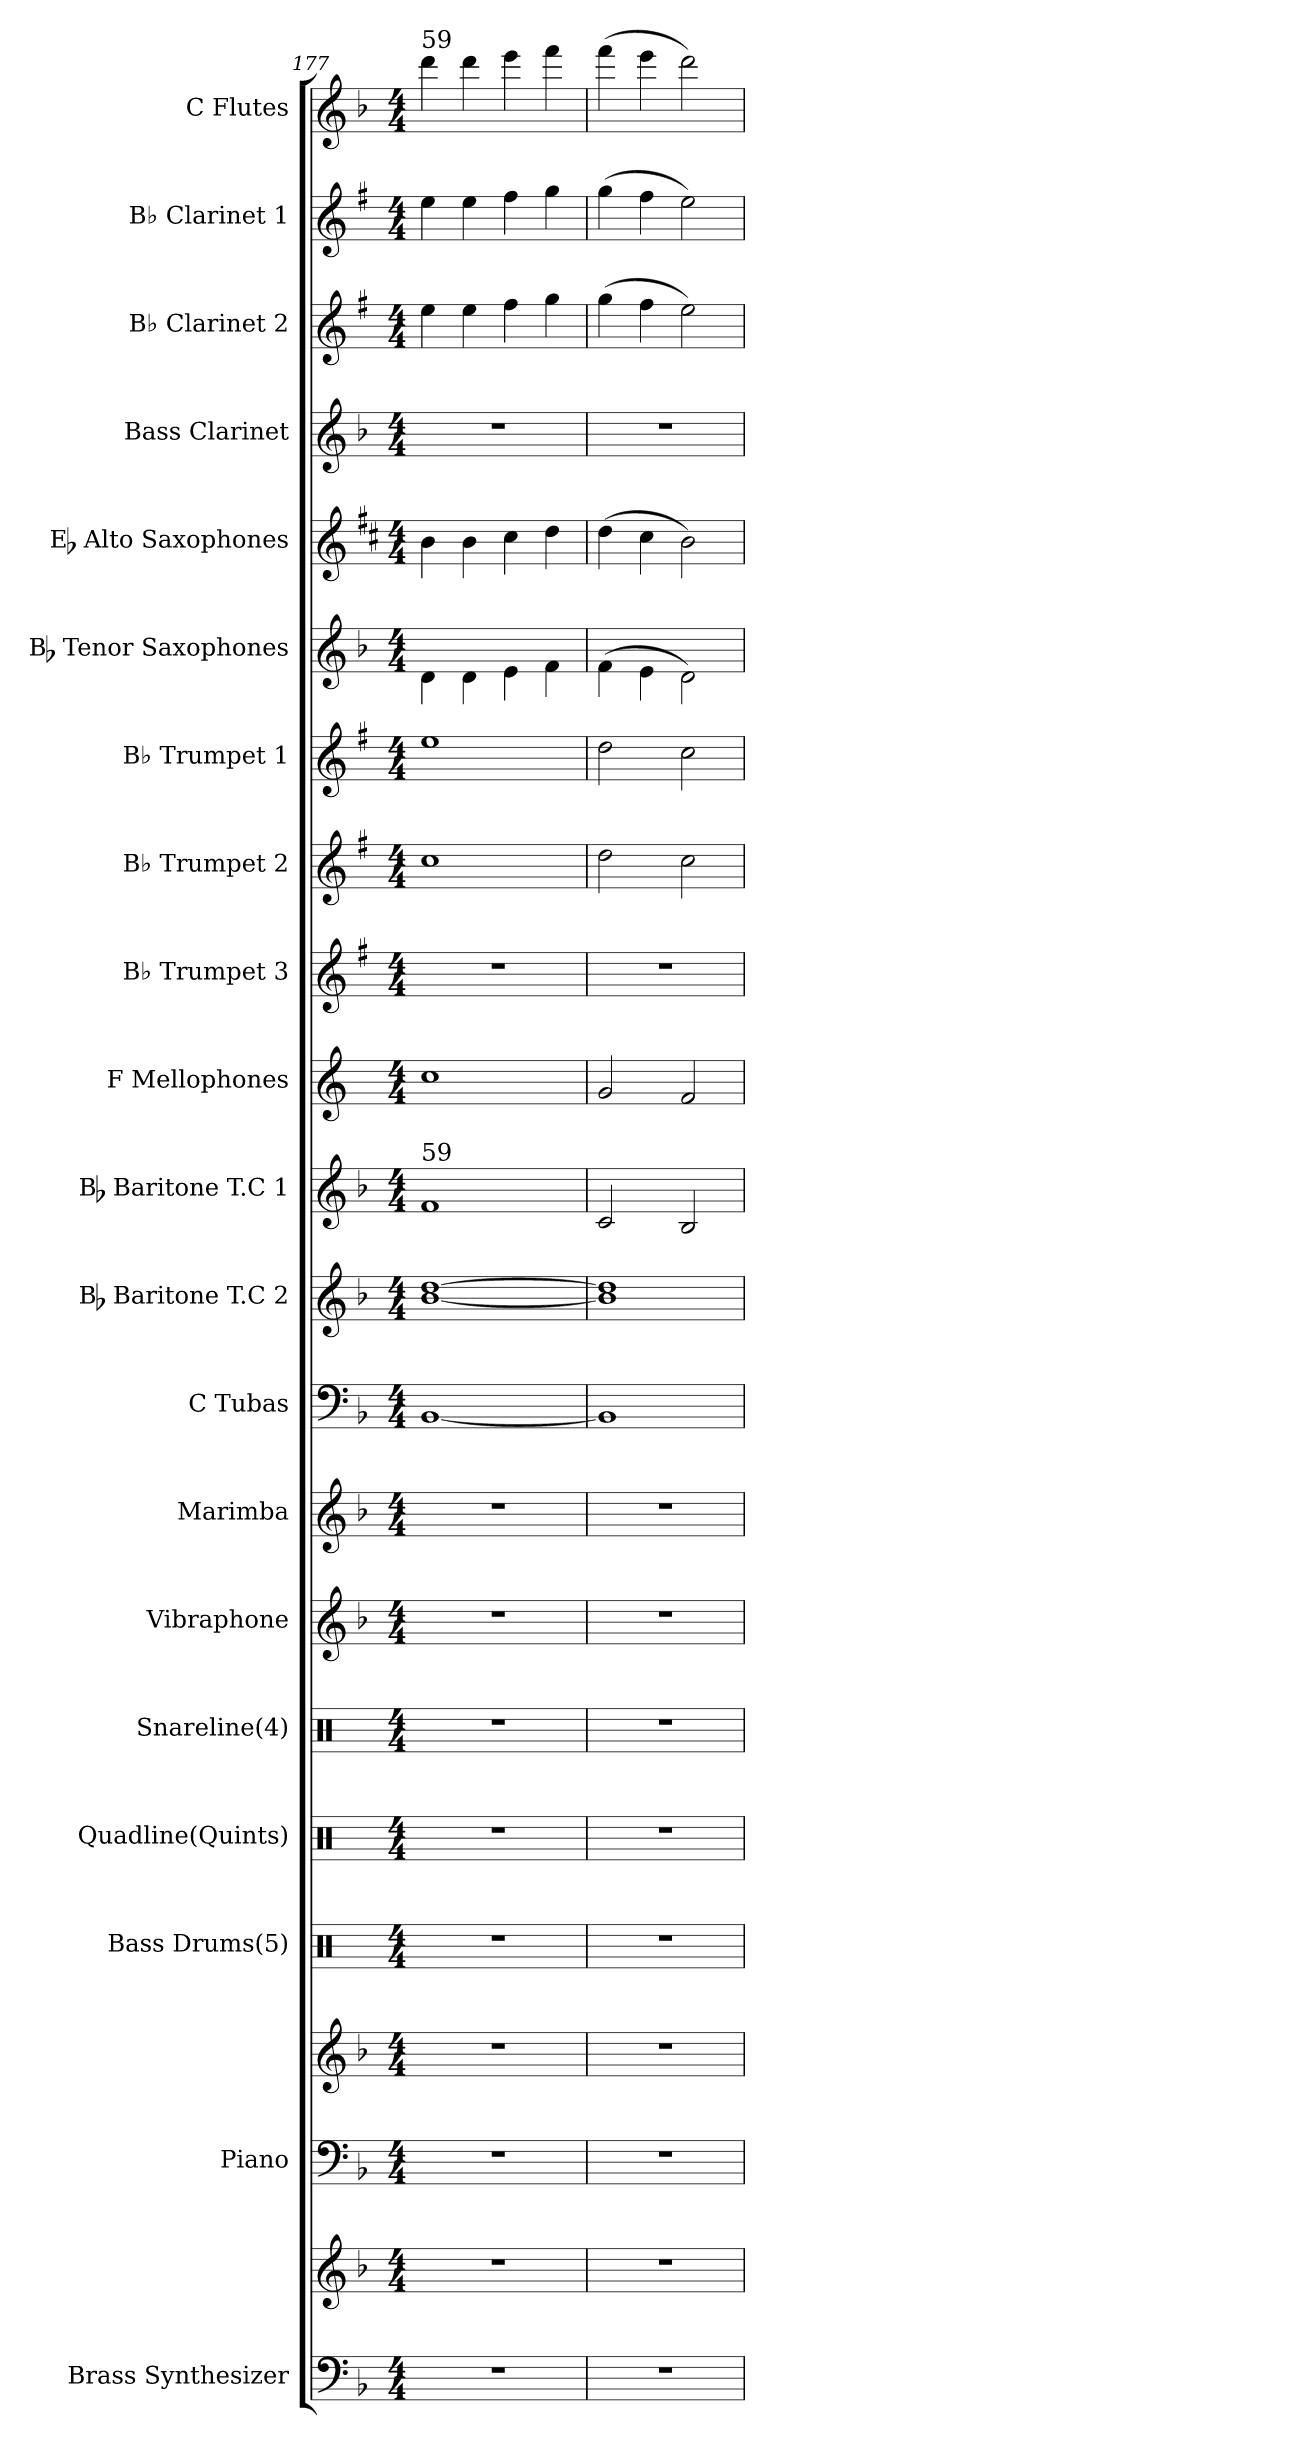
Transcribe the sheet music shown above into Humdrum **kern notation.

**kern	**kern	**kern	**kern	**kern	**kern	**kern	**kern	**kern	**kern	**kern	**kern	**kern	**kern	**kern	**kern	**kern	**kern	**kern	**kern	**kern	**kern
*part20	*part20	*part19	*part19	*part18	*part17	*part16	*part15	*part14	*part13	*part12	*part11	*part10	*part9	*part8	*part7	*part6	*part5	*part4	*part3	*part2	*part1
*staff22	*staff21	*staff20	*staff19	*staff18	*staff17	*staff16	*staff15	*staff14	*staff13	*staff12	*staff11	*staff10	*staff9	*staff8	*staff7	*staff6	*staff5	*staff4	*staff3	*staff2	*staff1
*I"Brass Synthesizer	*	*I"Piano	*	*I"Bass Drums(5)	*I"Quadline(Quints)	*I"Snareline(4)	*I"Vibraphone	*I"Marimba	*I"C Tubas	*I"Bb Baritone T.C 2	*I"Bb Baritone T.C 1	*I"F Mellophones	*I"B♭ Trumpet 3	*I"B♭ Trumpet 2	*I"B♭ Trumpet 1	*I"Bb Tenor Saxophones	*I"Eb Alto Saxophones	*I"Bass Clarinet	*I"B♭ Clarinet 2	*I"B♭ Clarinet 1	*I"C Flutes
*I'Synth.	*	*I'Pno.	*	*I'BD	*	*	*	*I'Marimba	*I'Tubas	*I'Baritone T.C 2	*I'Baritone T.C 1	*I'Mello	*I'B♭ Tpt. 3	*I'B♭ Tpt. 2	*I'B♭ Tpt. 1	*I'Tenor Saxes	*I'Alto Saxes	*I'B. Cl.	*I'B♭ Cl. 2	*I'B♭ Cl. 1	*I'Flutes
!!LO:PB:g=z
*clefF4	*clefG2	*clefF4	*clefG2	*clefX	*clefX	*clefX	*clefG2	*clefG2	*clefF4	*clefG2	*clefG2	*clefG2	*clefG2	*clefG2	*clefG2	*clefG2	*clefG2	*clefG2	*clefG2	*clefG2	*clefG2
*	*	*	*	*	*	*	*	*	*	*ITrd8c14	*ITrd8c14	*ITrd4c7	*ITrd1c2	*ITrd1c2	*ITrd1c2	*ITrd8c14	*ITrd5c9	*ITrd8c14	*ITrd1c2	*ITrd1c2	*
*k[b-]	*k[b-]	*k[b-]	*k[b-]	*k[]	*k[]	*k[]	*k[b-]	*k[b-]	*k[b-]	*k[b-]	*k[b-]	*k[b-]	*k[b-]	*k[b-]	*k[b-]	*k[b-]	*k[b-]	*k[b-]	*k[b-]	*k[b-]	*k[b-]
*M4/4	*M4/4	*M4/4	*M4/4	*M4/4	*M4/4	*M4/4	*M4/4	*M4/4	*M4/4	*M4/4	*M4/4	*M4/4	*M4/4	*M4/4	*M4/4	*M4/4	*M4/4	*M4/4	*M4/4	*M4/4	*M4/4
=177	=177	=177	=177	=177	=177	=177	=177	=177	=177	=177	=177	=177	=177	=177	=177	=177	=177	=177	=177	=177	=177
!	!	!	!	!	!	!	!	!	!	!	!	!	!	!	!	!	!	!	!	!	!LO:TX:a:t=59
!	!	!	!	!	!	!	!	!	!	!	!LO:TX:a:t=59	!	!	!	!	!	!	!	!	!	!
1r	1r	1r	1r	1r	1r	1r	1r	1r	[1BB-	[1B- [1d	1F	1f	1r	1b-	1dd	4D\	4d\	1r	4dd\	4dd\	4ddd\
.	.	.	.	.	.	.	.	.	.	.	.	.	.	.	.	4D\	4d\	.	4dd\	4dd\	4ddd\
.	.	.	.	.	.	.	.	.	.	.	.	.	.	.	.	4E\	4e\	.	4ee\	4ee\	4eee\
.	.	.	.	.	.	.	.	.	.	.	.	.	.	.	.	4F\	4f\	.	4ff\	4ff\	4fff\
!!LO:PB:g=z
=178	=178	=178	=178	=178	=178	=178	=178	=178	=178	=178	=178	=178	=178	=178	=178	=178	=178	=178	=178	=178	=178
1r	1r	1r	1r	1r	1r	1r	1r	1r	1BB-]	1B-] 1d]	2C/	2c/	1r	2cc\	2cc\	(4F\	(4f\	1r	(4ff\	(4ff\	(4fff\
.	.	.	.	.	.	.	.	.	.	.	.	.	.	.	.	4E\	4e\	.	4ee\	4ee\	4eee\
.	.	.	.	.	.	.	.	.	.	.	2BB-/	2B-/	.	2b-\	2b-\	2D\)	2d\)	.	2dd\)	2dd\)	2ddd\)
=	=	=	=	=	=	=	=	=	=	=	=	=	=	=	=	=	=	=	=	=	=
*-	*-	*-	*-	*-	*-	*-	*-	*-	*-	*-	*-	*-	*-	*-	*-	*-	*-	*-	*-	*-	*-
